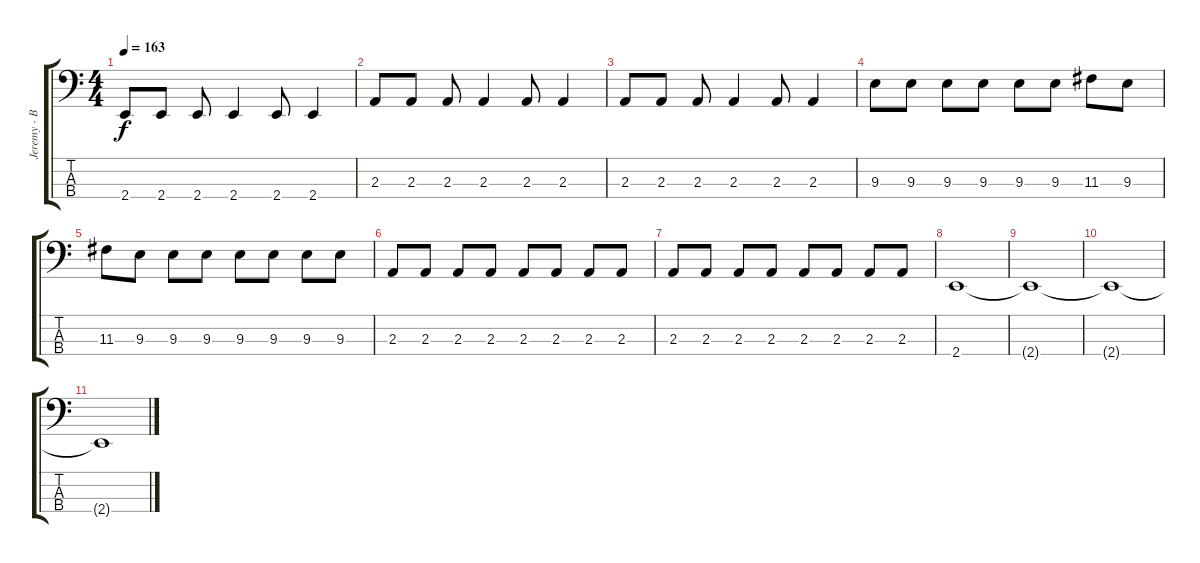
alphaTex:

\track ("Jeremy - Bass" "Jeremy - B") {instrument electricbasspick}
\staff {score tabs}
\tuning (F2 C2 G1 D1) {hide}
\ts (4 4)
\tempo 163
\clef f4
\ks c
2.4.8{dy f} 2.4.8 2.4.8 2.4.4 2.4.8 2.4.4 |
2.3.8 2.3.8 2.3.8 2.3.4 2.3.8 2.3.4 |
2.3.8 2.3.8 2.3.8 2.3.4 2.3.8 2.3.4 |
9.3.8 9.3.8 9.3.8 9.3.8 9.3.8 9.3.8 11.3.8 9.3.8 |
11.3.8 9.3.8 9.3.8 9.3.8 9.3.8 9.3.8 9.3.8 9.3.8 |
2.3.8 2.3.8 2.3.8 2.3.8 2.3.8 2.3.8 2.3.8 2.3.8 |
2.3.8 2.3.8 2.3.8 2.3.8 2.3.8 2.3.8 2.3.8 2.3.8 |
2.4.1 |
2.4{t}.1 |
2.4{t}.1 |
2.4{t}.1
